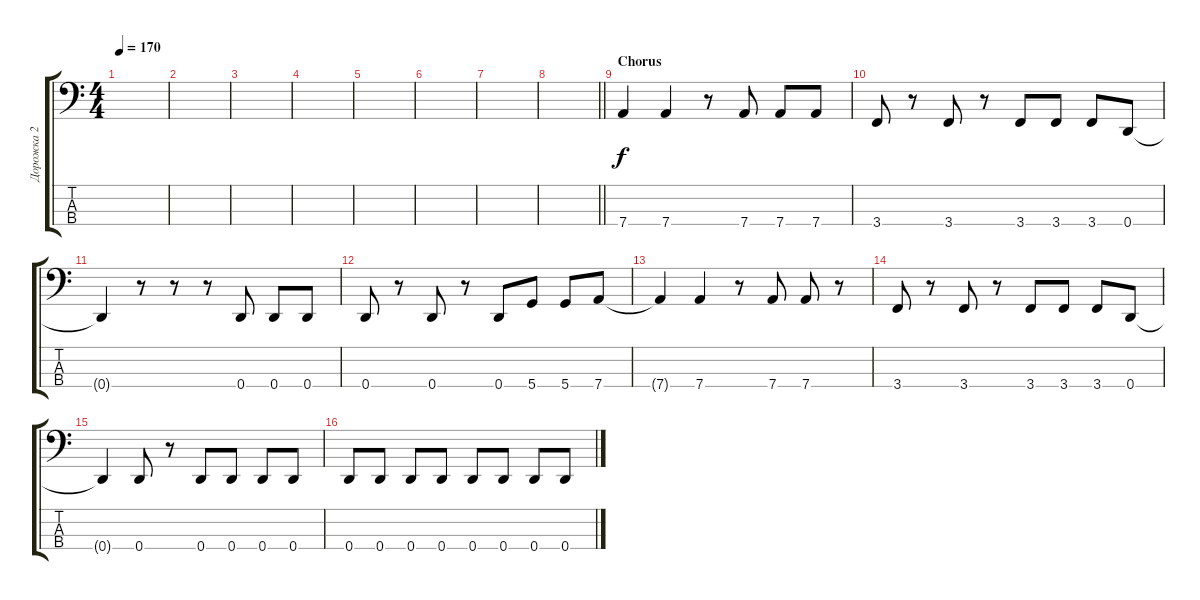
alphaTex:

\track ("Дорожка 2" "Дорожка 2") {instrument electricbassfinger}
\staff {score tabs}
\tuning (G2 D2 A1 D1) {hide}
\ts (4 4)
\tempo 170
\clef f4
\ks c
|
|
|
|
|
|
|
\barLineRight lightlight
|
\section ("" "Chorus")
7.4.4 7.4.4 r.8 7.4.8 7.4.8 7.4.8 |
3.4.8 r.8 3.4.8 r.8 3.4.8 3.4.8 3.4.8 0.4.8 |
0.4{t}.4 r.8 r.8 r.8 0.4.8 0.4.8 0.4.8 |
0.4.8 r.8 0.4.8 r.8 0.4.8 5.4.8 5.4.8 7.4.8 |
7.4{t}.4 7.4.4 r.8 7.4.8 7.4.8 r.8 |
3.4.8 r.8 3.4.8 r.8 3.4.8 3.4.8 3.4.8 0.4.8 |
0.4{t}.4 0.4.8 r.8 0.4.8 0.4.8 0.4.8 0.4.8 |
0.4.8 0.4.8 0.4.8 0.4.8 0.4.8 0.4.8 0.4.8 0.4.8
